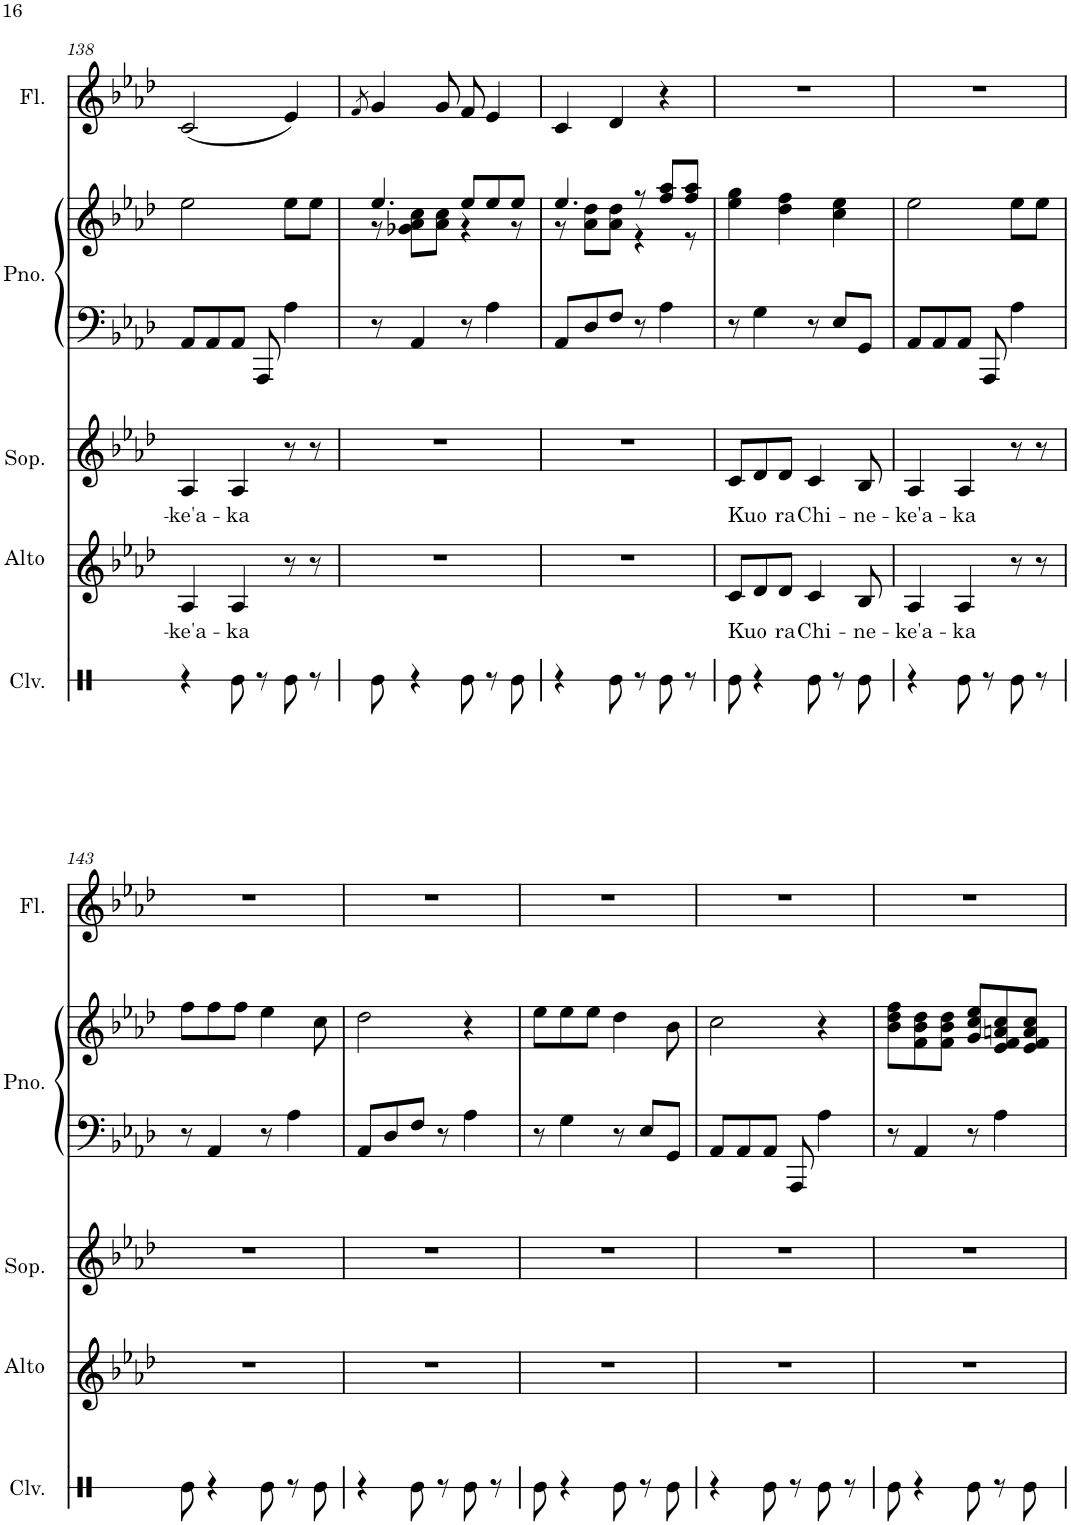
**kern	**kern	**text	**kern	**text	**kern	**kern	**kern
*part4	*part3	*part3	*part3	*part3	*part2	*part2	*part1
*staff6	*staff5	*staff5	*staff4	*staff4	*staff3	*staff2	*staff1
*I"Claves	*I"Soprano    Alto	*	*	*	*I"Piano	*	*I"Flute
*I'Clv.	*I'Sop.    Alto	*	*	*	*I'Pno.	*	*I'Fl.
!!LO:PB:g=z
*clefX	*clefG2	*	*clefG2	*	*clefF4	*clefG2	*clefG2
*k[]	*k[b-e-a-d-]	*	*k[b-e-a-d-]	*	*k[b-e-a-d-]	*k[b-e-a-d-]	*k[b-e-a-d-]
*M6/8	*M6/8	*	*M6/8	*	*M6/8	*M6/8	*M6/8
=138	=138	=138	=138	=138	=138	=138	=138
!	!	!LO:LY:b	!	!LO:LY:b	!	!	!
4r	4A-/	-ke'a-	4A-/	-ke'a-	8AA-/L	2ee-\	(2c/
.	.	.	.	.	8AA-/	.	.
!	!	!LO:LY:b	!	!LO:LY:b	!	!	!
8Re\	4A-/	-ka	4A-/	-ka	8AA-/J	.	.
8r	.	.	.	.	8AAA-/	.	.
8Re\	8r	.	8r	.	4A-\	8ee-\L	4e-/)
8r	8r	.	8r	.	.	8ee-\J	.
=139	=139	=139	=139	=139	=139	=139	=139
.	.	.	.	.	.	.	8qf/
*	*	*	*	*	*	*^	*
8Re\	2.r	.	2.r	.	8r	4.ee-/	8r	4g/
4r	.	.	.	.	4AA-/	.	8g-X\ 8a-\ 8cc\L	.
.	.	.	.	.	.	.	8a-\ 8cc\J	8g/
8Re\	.	.	.	.	8r	8ee-/L	4r	8f/
8r	.	.	.	.	4A-\	8ee-/	.	4e-/
8Re\	.	.	.	.	.	8ee-/J	8r	.
=140	=140	=140	=140	=140	=140	=140	=140	=140
4r	2.r	.	2.r	.	8AA-/L	4.ee-/	8r	4c/
.	.	.	.	.	8D-/	.	8a-\ 8dd-\L	.
8Re\	.	.	.	.	8F/J	.	8a-\ 8dd-\J	4d-/
8r	.	.	.	.	8r	8r	4r	.
8Re\	.	.	.	.	4A-\	8ff/ 8aa-/L	.	4r
8r	.	.	.	.	.	8ff/ 8aa-/J	8r	.
=141	=141	=141	=141	=141	=141	=141	=141	=141
!	!	!LO:LY:b	!	!LO:LY:b	!	!	!	!
*	*	*	*	*	*	*v	*v	*
8Re\	8c/L	Kuo	8c/L	Kuo	8r	4ee-\ 4gg\	2.r
4r	8d-/	.	8d-/	.	4G\	.	.
!	!	!LO:LY:b	!	!LO:LY:b	!	!	!
.	8d-/J	ra	8d-/J	ra	.	4dd-\ 4ff\	.
!	!	!LO:LY:b	!	!LO:LY:b	!	!	!
8Re\	4c/	Chi-	4c/	Chi-	8r	.	.
8r	.	.	.	.	8E-/L	4cc\ 4ee-\	.
!	!	!LO:LY:b	!	!LO:LY:b	!	!	!
8Re\	8B-/	-ne-	8B-/	-ne-	8GG/J	.	.
=142	=142	=142	=142	=142	=142	=142	=142
!	!	!LO:LY:b	!	!LO:LY:b	!	!	!
4r	4A-/	-ke'a-	4A-/	-ke'a-	8AA-/L	2ee-\	2.r
.	.	.	.	.	8AA-/	.	.
!	!	!LO:LY:b	!	!LO:LY:b	!	!	!
8Re\	4A-/	-ka	4A-/	-ka	8AA-/J	.	.
8r	.	.	.	.	8AAA-/	.	.
8Re\	8r	.	8r	.	4A-\	8ee-\L	.
8r	8r	.	8r	.	.	8ee-\J	.
!!LO:LB:g=z
=143	=143	=143	=143	=143	=143	=143	=143
8Re\	2.r	.	2.r	.	8r	8ff\L	2.r
4r	.	.	.	.	4AA-/	8ff\	.
.	.	.	.	.	.	8ff\J	.
8Re\	.	.	.	.	8r	4ee-\	.
8r	.	.	.	.	4A-\	.	.
8Re\	.	.	.	.	.	8cc\	.
=144	=144	=144	=144	=144	=144	=144	=144
4r	2.r	.	2.r	.	8AA-/L	2dd-\	2.r
.	.	.	.	.	8D-/	.	.
8Re\	.	.	.	.	8F/J	.	.
8r	.	.	.	.	8r	.	.
8Re\	.	.	.	.	4A-\	4r	.
8r	.	.	.	.	.	.	.
=145	=145	=145	=145	=145	=145	=145	=145
8Re\	2.r	.	2.r	.	8r	8ee-\L	2.r
4r	.	.	.	.	4G\	8ee-\	.
.	.	.	.	.	.	8ee-\J	.
8Re\	.	.	.	.	8r	4dd-\	.
8r	.	.	.	.	8E-/L	.	.
8Re\	.	.	.	.	8GG/J	8b-\	.
=146	=146	=146	=146	=146	=146	=146	=146
4r	2.r	.	2.r	.	8AA-/L	2cc\	2.r
.	.	.	.	.	8AA-/	.	.
8Re\	.	.	.	.	8AA-/J	.	.
8r	.	.	.	.	8AAA-/	.	.
8Re\	.	.	.	.	4A-\	4r	.
8r	.	.	.	.	.	.	.
=147	=147	=147	=147	=147	=147	=147	=147
8Re\	2.r	.	2.r	.	8r	8b-\ 8dd-\ 8ff\L	2.r
4r	.	.	.	.	4AA-/	8f\ 8b-\ 8dd-\	.
.	.	.	.	.	.	8f\ 8b-\ 8dd-\J	.
8Re\	.	.	.	.	8r	8g/ 8cc/ 8ee-/L	.
8r	.	.	.	.	4A-\	8e-/ 8f/ 8an/ 8cc/	.
8Re\	.	.	.	.	.	8e-/ 8f/ 8a/ 8cc/J	.
=	=	=	=	=	=	=	=
*-	*-	*-	*-	*-	*-	*-	*-
